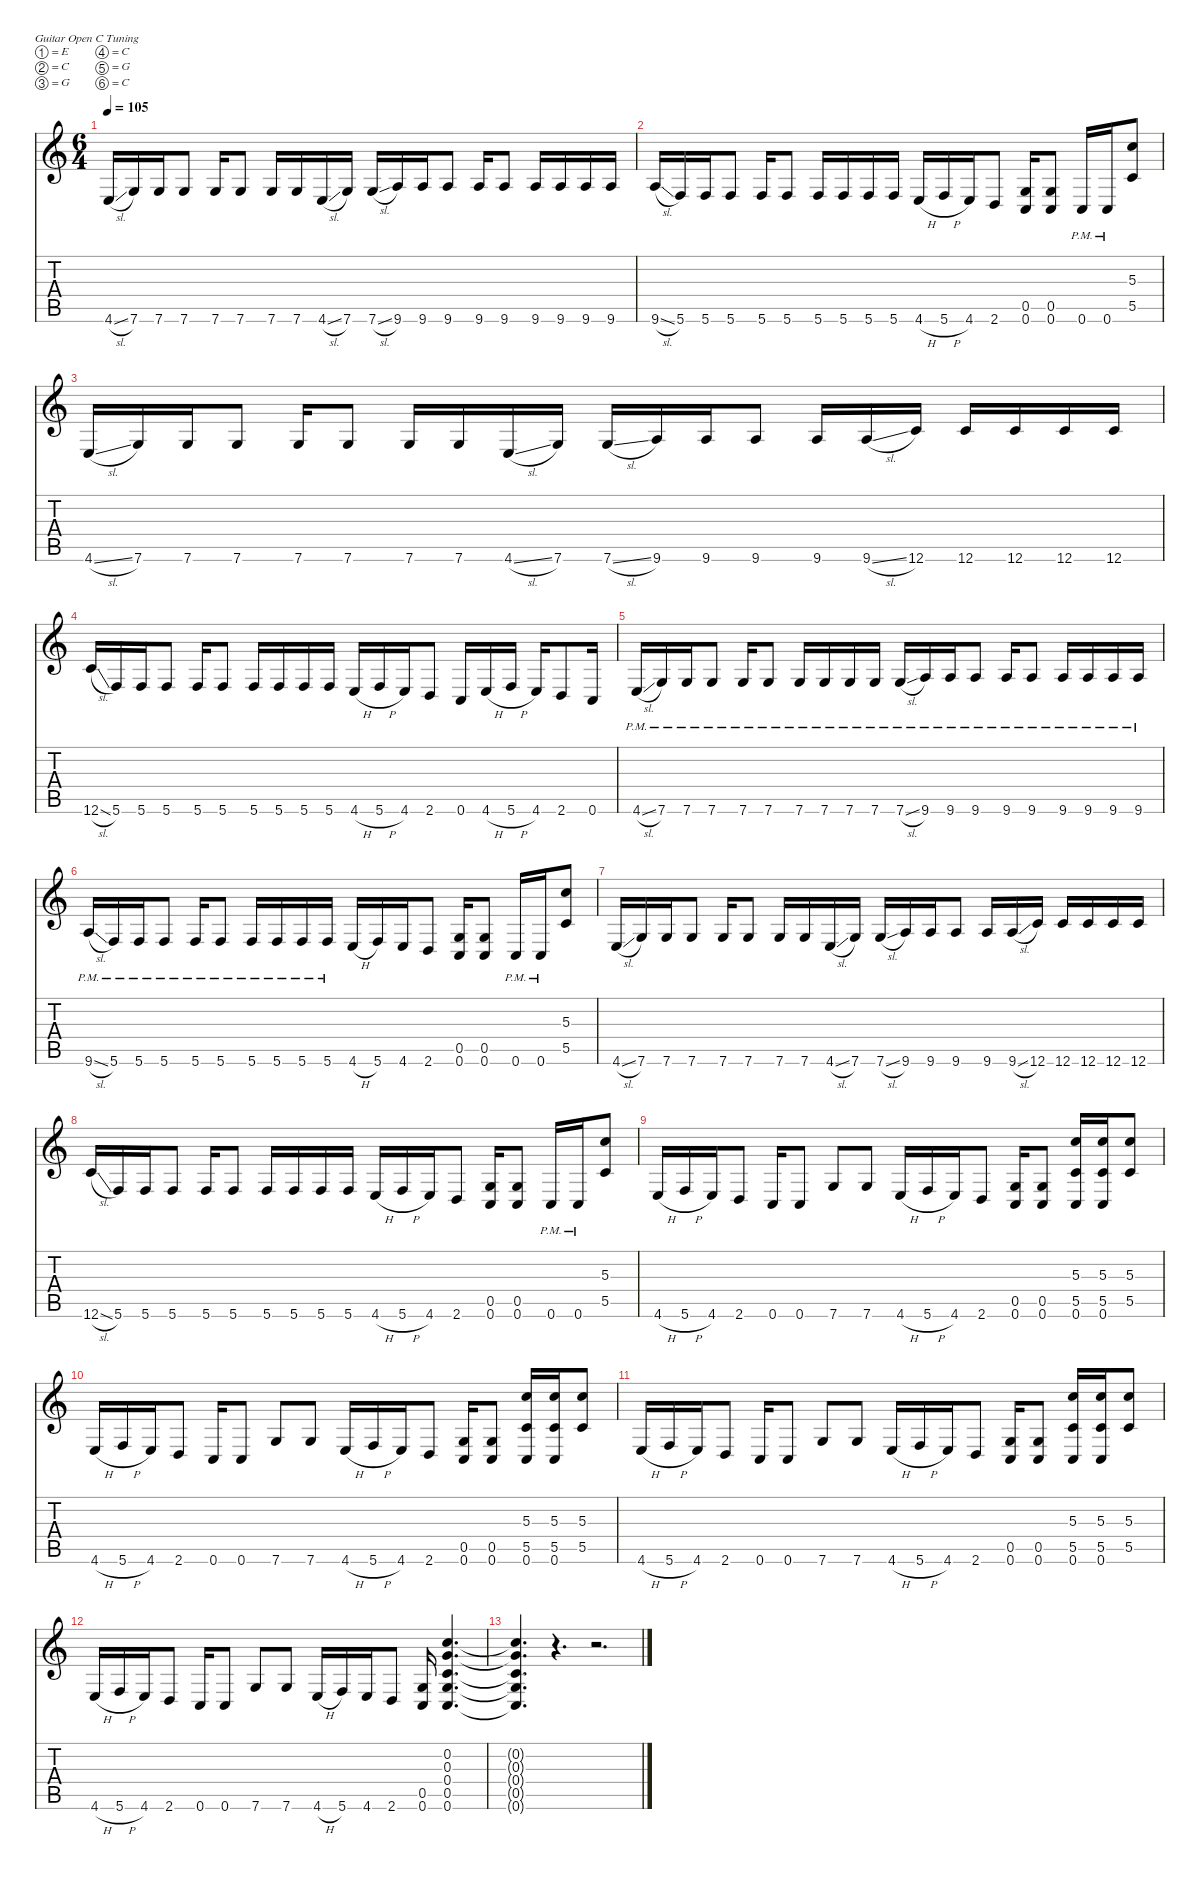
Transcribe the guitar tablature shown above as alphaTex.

\defaultSystemsLayout 4
\hideDynamics
\bracketExtendMode nobrackets
\singleTrackTrackNamePolicy hidden
\multiTrackTrackNamePolicy hidden
\firstSystemTrackNameMode fullname
\firstSystemTrackNameOrientation horizontal
\otherSystemsTrackNameOrientation horizontal
\track ("Devin Townsend" "s.guit.") {mute instrument acousticguitarsteel}
\staff {score tabs}
\tuning (E4 C4 G3 C3 G2 C2)
\ts (6 4)
\tempo 105
\clef g2
\ks c
4.6{sl}.16{dy f beam Up} 7.6.16{beam Up} 7.6.16{beam Up} 7.6.8{beam Up} 7.6.16{beam Up} 7.6.8{beam Up} 7.6.16{beam Up} 7.6.16{beam Up} 4.6{sl}.16{beam Up} 7.6.16{beam Up} 7.6{sl}.16{beam Up} 9.6.16{beam Up} 9.6.16{beam Up} 9.6.8{beam Up} 9.6.16{beam Up} 9.6.8{beam Up} 9.6.16{beam Up} 9.6.16{beam Up} 9.6.16{beam Up} 9.6.16{beam Up} |
9.6{sl}.16{beam Up} 5.6.16{beam Up} 5.6.16{beam Up} 5.6.8{beam Up} 5.6.16{beam Up} 5.6.8{beam Up} 5.6.16{beam Up} 5.6.16{beam Up} 5.6.16{beam Up} 5.6.16{beam Up} 4.6{h}.16{beam Up} 5.6{h}.16{beam Up} 4.6.16{beam Up} 2.6.8{beam Up} (0.5 0.6).16{beam Up} (0.5 0.6).8{beam Up} 0.6{pm}.16{beam Up} 0.6{pm}.16{beam Up} (5.3 5.5).8{beam Up} |
4.6{sl}.16{beam Up} 7.6.16{beam Up} 7.6.16{beam Up} 7.6.8{beam Up} 7.6.16{beam Up} 7.6.8{beam Up} 7.6.16{beam Up} 7.6.16{beam Up} 4.6{sl}.16{beam Up} 7.6.16{beam Up} 7.6{sl}.16{beam Up} 9.6.16{beam Up} 9.6.16{beam Up} 9.6.8{beam Up} 9.6.16{beam Up} 9.6{sl}.16{beam Up} 12.6.16{beam Up} 12.6.16{beam Up} 12.6.16{beam Up} 12.6.16{beam Up} 12.6.16{beam Up} |
12.6{sl}.16{beam Up} 5.6.16{beam Up} 5.6.16{beam Up} 5.6.8{beam Up} 5.6.16{beam Up} 5.6.8{beam Up} 5.6.16{beam Up} 5.6.16{beam Up} 5.6.16{beam Up} 5.6.16{beam Up} 4.6{h}.16{beam Up} 5.6{h}.16{beam Up} 4.6.16{beam Up} 2.6.8{beam Up} 0.6.16{beam Up} 4.6{h}.16{beam Up} 5.6{h}.16{beam Up} 4.6.16{beam Up} 2.6.8{beam Up} 0.6.16{beam Up} |
4.6{sl pm}.16{dy mf instrument acousticguitarsteel beam Up} 7.6{pm}.16{dy f beam Up} 7.6{pm}.16{beam Up} 7.6{pm}.8{beam Up} 7.6{pm}.16{beam Up} 7.6{pm}.8{beam Up} 7.6{pm}.16{beam Up} 7.6{pm}.16{beam Up} 7.6{pm}.16{beam Up} 7.6{pm}.16{beam Up} 7.6{sl pm}.16{beam Up} 9.6{pm}.16{beam Up} 9.6{pm}.16{beam Up} 9.6{pm}.8{beam Up} 9.6{pm}.16{beam Up} 9.6{pm}.8{beam Up} 9.6{pm}.16{beam Up} 9.6{pm}.16{beam Up} 9.6{pm}.16{beam Up} 9.6{pm}.16{beam Up} |
9.6{sl pm}.16{instrument distortionguitar beam Up} 5.6{pm}.16{beam Up} 5.6{pm}.16{beam Up} 5.6{pm}.8{beam Up} 5.6{pm}.16{beam Up} 5.6{pm}.8{beam Up} 5.6{pm}.16{beam Up} 5.6{pm}.16{beam Up} 5.6{pm}.16{beam Up} 5.6{pm}.16{beam Up} 4.6{h}.16{beam Up} 5.6.16{beam Up} 4.6.16{beam Up} 2.6.8{beam Up} (0.5 0.6).16{beam Up} (0.5 0.6).8{beam Up} 0.6{pm}.16{beam Up} 0.6{pm}.16{beam Up} (5.3 5.5).8{beam Up} |
4.6{sl}.16{beam Up} 7.6.16{beam Up} 7.6.16{beam Up} 7.6.8{beam Up} 7.6.16{beam Up} 7.6.8{beam Up} 7.6.16{beam Up} 7.6.16{beam Up} 4.6{sl}.16{beam Up} 7.6.16{beam Up} 7.6{sl}.16{beam Up} 9.6.16{beam Up} 9.6.16{beam Up} 9.6.8{beam Up} 9.6.16{beam Up} 9.6{sl}.16{beam Up} 12.6.16{beam Up} 12.6.16{beam Up} 12.6.16{beam Up} 12.6.16{beam Up} 12.6.16{beam Up} |
12.6{sl}.16{beam Up} 5.6.16{beam Up} 5.6.16{beam Up} 5.6.8{beam Up} 5.6.16{beam Up} 5.6.8{beam Up} 5.6.16{beam Up} 5.6.16{beam Up} 5.6.16{beam Up} 5.6.16{beam Up} 4.6{h}.16{beam Up} 5.6{h}.16{beam Up} 4.6.16{beam Up} 2.6.8{beam Up} (0.5 0.6).16{beam Up} (0.5 0.6).8{beam Up} 0.6{pm}.16{beam Up} 0.6{pm}.16{beam Up} (5.3 5.5).8{beam Up} |
4.6{h}.16{beam Up} 5.6{h}.16{beam Up} 4.6.16{beam Up} 2.6.8{beam Up} 0.6.16{beam Up} 0.6.8{beam Up} 7.6.8{beam Up} 7.6.8{beam Up} 4.6{h}.16{beam Up} 5.6{h}.16{beam Up} 4.6.16{beam Up} 2.6.8{beam Up} (0.5 0.6).16{beam Up} (0.5 0.6).8{beam Up} (5.3 5.5 0.6).16{beam Up} (5.3 5.5 0.6).16{beam Up} (5.3 5.5).8{beam Up} |
4.6{h}.16{beam Up} 5.6{h}.16{beam Up} 4.6.16{beam Up} 2.6.8{beam Up} 0.6.16{beam Up} 0.6.8{beam Up} 7.6.8{beam Up} 7.6.8{beam Up} 4.6{h}.16{beam Up} 5.6{h}.16{beam Up} 4.6.16{beam Up} 2.6.8{beam Up} (0.5 0.6).16{beam Up} (0.5 0.6).8{beam Up} (5.3 5.5 0.6).16{beam Up} (5.3 5.5 0.6).16{beam Up} (5.3 5.5).8{beam Up} |
4.6{h}.16{beam Up} 5.6{h}.16{beam Up} 4.6.16{beam Up} 2.6.8{beam Up} 0.6.16{beam Up} 0.6.8{beam Up} 7.6.8{beam Up} 7.6.8{beam Up} 4.6{h}.16{beam Up} 5.6{h}.16{beam Up} 4.6.16{beam Up} 2.6.8{beam Up} (0.5 0.6).16{beam Up} (0.5 0.6).8{beam Up} (5.3 5.5 0.6).16{beam Up} (5.3 5.5 0.6).16{beam Up} (5.3 5.5).8{beam Up} |
4.6{h}.16{beam Up} 5.6{h}.16{beam Up} 4.6.16{beam Up} 2.6.8{beam Up} 0.6.16{beam Up} 0.6.8{beam Up} 7.6.8{beam Up} 7.6.8{beam Up} 4.6{h}.16{beam Up} 5.6.16{beam Up} 4.6.16{beam Up} 2.6.8{beam Up} (0.5 0.6).16{beam Up} (0.2 0.3 0.4 0.5 0.6).4{d beam Up} |
(0.6{t} 0.5{t} 0.4{t} 0.3{t} 0.2{t}).4{d beam Up} r.4{d beam Up} r.2{d beam Up}
